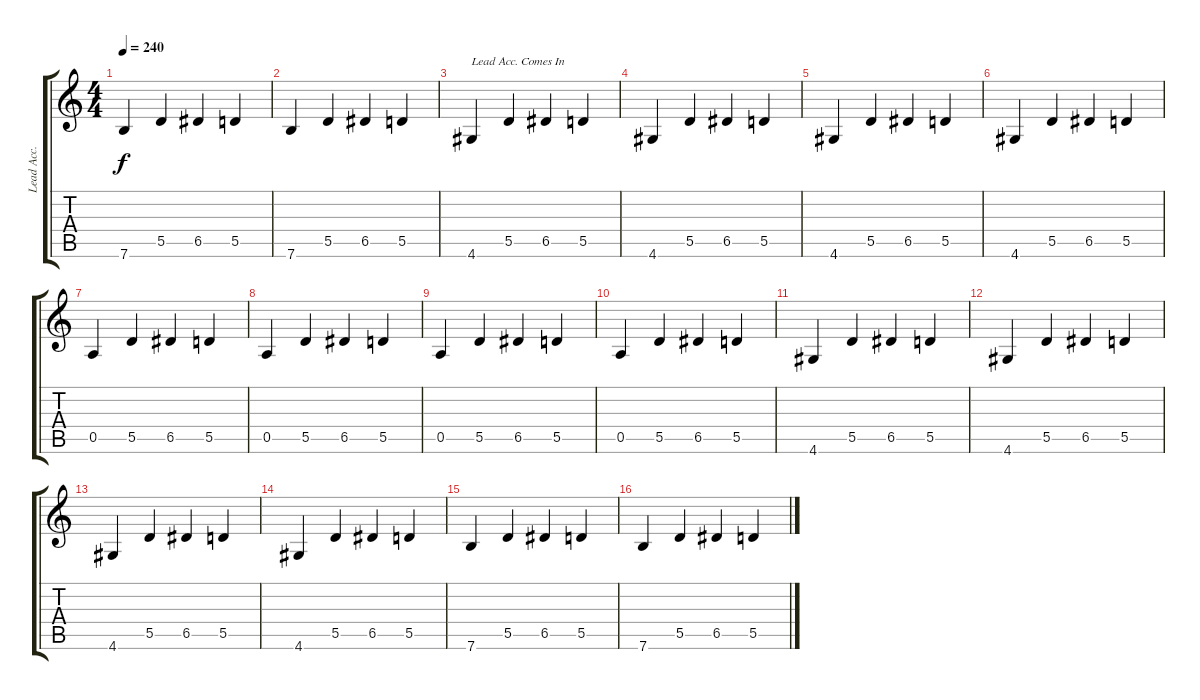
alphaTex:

\track ("Lead Acc." "Lead Acc.") {instrument acousticguitarnylon}
\staff {score tabs}
\tuning (E4 B3 G3 D3 A2 E2) {hide}
\ts (4 4)
\tempo 240
\clef g2
\ks c
7.6.4{dy f} 5.5.4 6.5.4 5.5.4 |
7.6.4 5.5.4 6.5.4 5.5.4 |
4.6.4{txt "Lead Acc. Comes In"} 5.5.4 6.5.4 5.5.4 |
4.6.4 5.5.4 6.5.4 5.5.4 |
4.6.4 5.5.4 6.5.4 5.5.4 |
4.6.4 5.5.4 6.5.4 5.5.4 |
0.5.4 5.5.4 6.5.4 5.5.4 |
0.5.4 5.5.4 6.5.4 5.5.4 |
0.5.4 5.5.4 6.5.4 5.5.4 |
0.5.4 5.5.4 6.5.4 5.5.4 |
4.6.4 5.5.4 6.5.4 5.5.4 |
4.6.4 5.5.4 6.5.4 5.5.4 |
4.6.4 5.5.4 6.5.4 5.5.4 |
4.6.4 5.5.4 6.5.4 5.5.4 |
7.6.4 5.5.4 6.5.4 5.5.4 |
7.6.4 5.5.4 6.5.4 5.5.4
